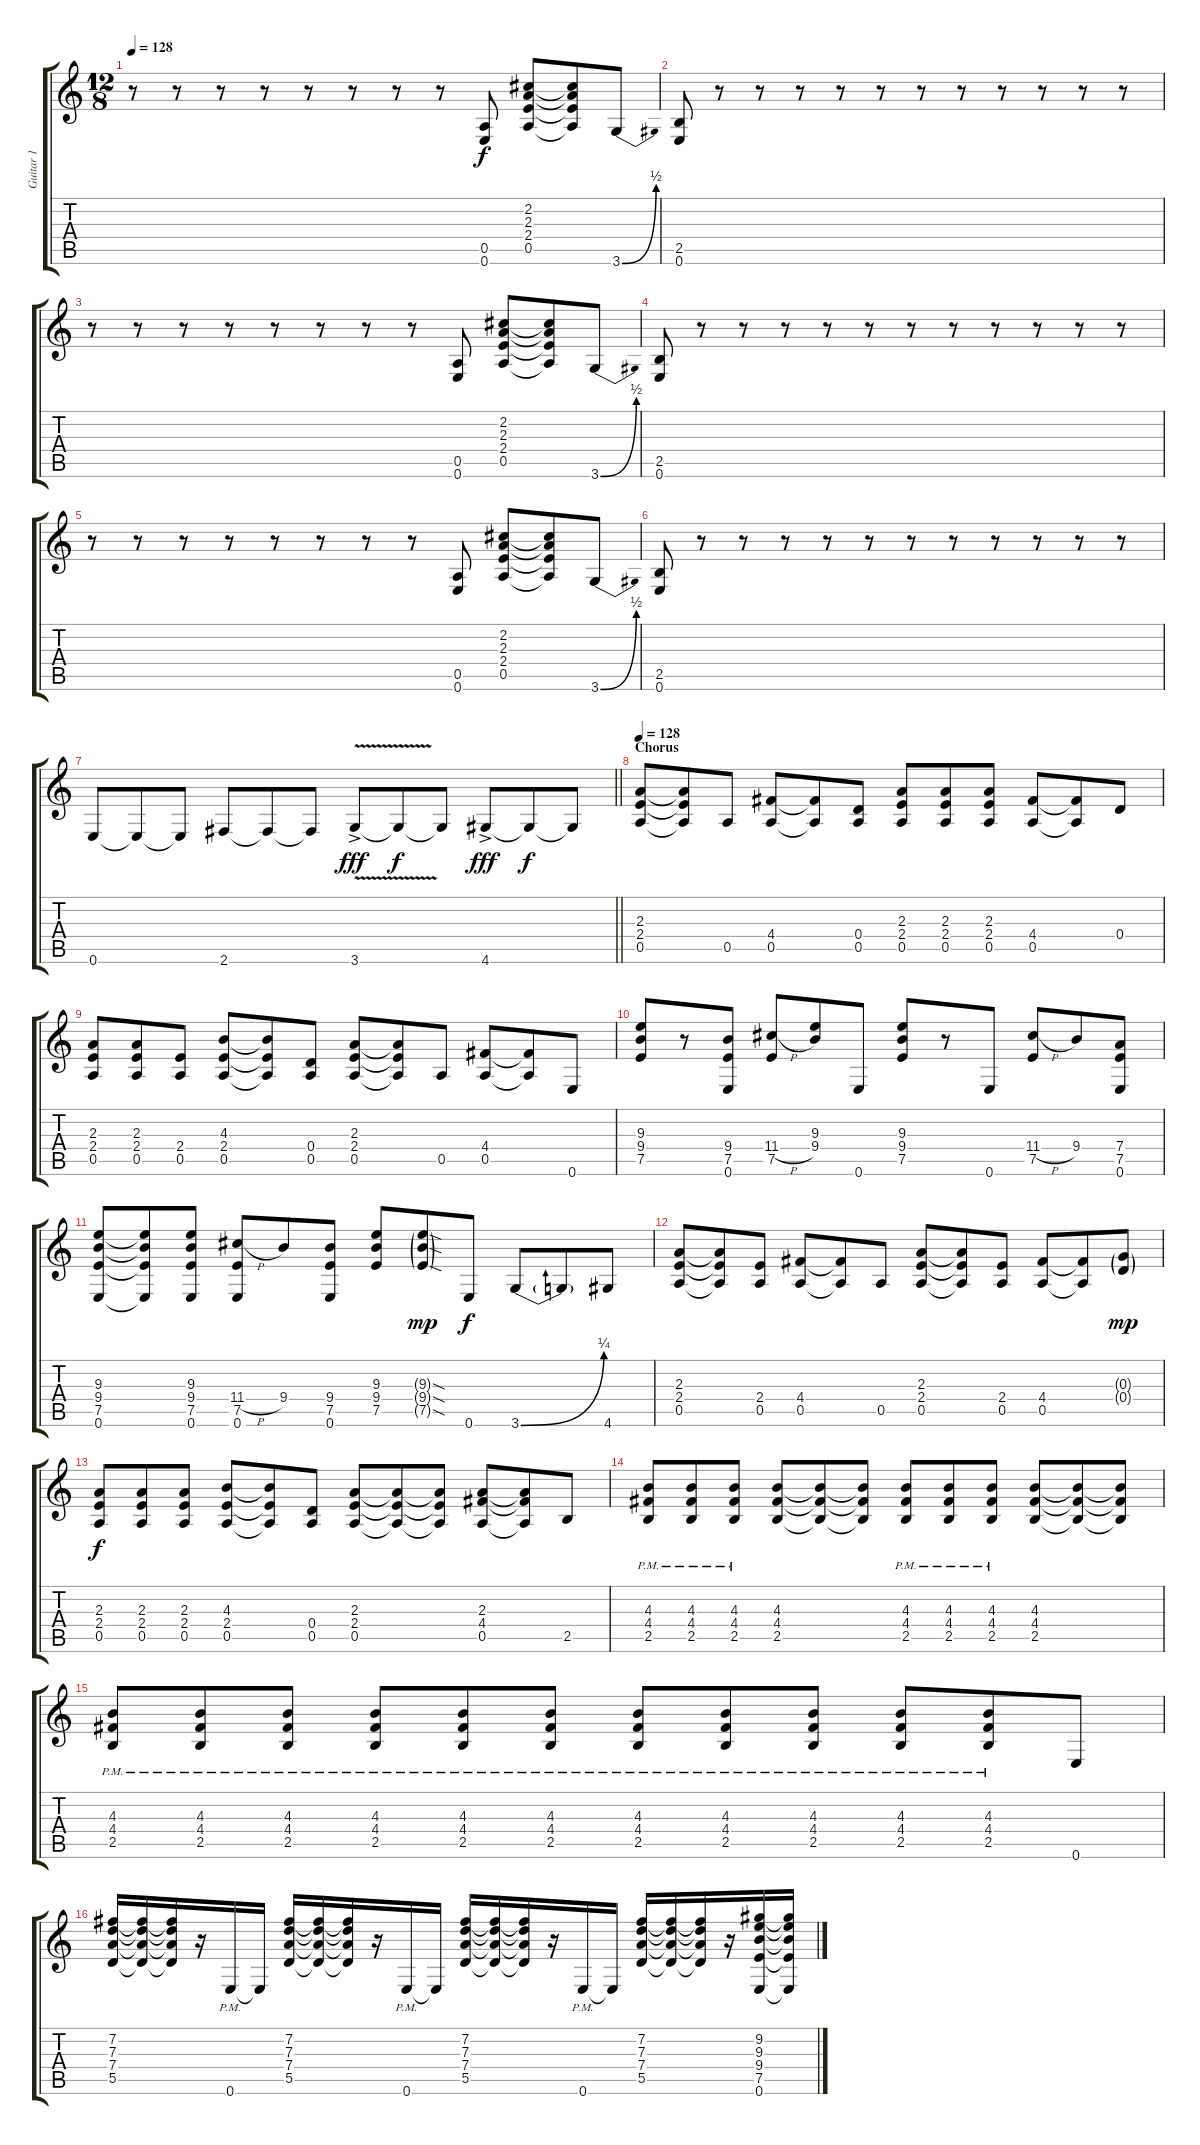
\track ("Guitar 1" "Guitar 1") {instrument distortionguitar}
\staff {score tabs}
\tuning (E4 B3 G3 D3 A2 E2) {hide}
\ts (12 8)
\tempo 128
\clef g2
\ks c
r.8{dy f} r.8 r.8 r.8 r.8 r.8 r.8 r.8 (0.5 0.6).8 (2.2 2.3 2.4 0.5).8 (2.2{t} 2.3{t} 2.4{t} 0.5{t}).8 3.6{be (bend 0 0 60 2)}.8 |
(2.5 0.6).8 r.8 r.8 r.8 r.8 r.8 r.8 r.8 r.8 r.8 r.8 r.8 |
r.8 r.8 r.8 r.8 r.8 r.8 r.8 r.8 (0.5 0.6).8 (2.2 2.3 2.4 0.5).8 (2.2{t} 2.3{t} 2.4{t} 0.5{t}).8 3.6{be (bend 0 0 60 2)}.8 |
(2.5 0.6).8 r.8 r.8 r.8 r.8 r.8 r.8 r.8 r.8 r.8 r.8 r.8 |
r.8 r.8 r.8 r.8 r.8 r.8 r.8 r.8 (0.5 0.6).8 (2.2 2.3 2.4 0.5).8 (2.2{t} 2.3{t} 2.4{t} 0.5{t}).8 3.6{be (bend 0 0 60 2)}.8 |
(2.5 0.6).8 r.8 r.8 r.8 r.8 r.8 r.8 r.8 r.8 r.8 r.8 r.8 |
\barLineRight lightlight
0.6.8 0.6{t}.8 0.6{t}.8 2.6.8 2.6{t}.8 2.6{t}.8 3.6{v ac}.8{dy fff} 3.6{t}.8{dy f} 3.6{t}.8 4.6{ac}.8{dy fff} 4.6{t}.8{dy f} 4.6{t}.8 |
\section ("" "Chorus")
\tempo 128
(2.3 2.4 0.5).8 (2.3{t} 2.4{t} 0.5{t}).8 0.5.8 (4.4 0.5).8 (4.4{t} 0.5{t}).8 (0.4 0.5).8 (2.3 2.4 0.5).8 (2.3 2.4 0.5).8 (2.3 2.4 0.5).8 (4.4 0.5).8 (4.4{t} 0.5{t}).8 0.4.8 |
(2.3 2.4 0.5).8 (2.3 2.4 0.5).8 (2.4 0.5).8 (4.3 2.4 0.5).8 (4.3{t} 2.4{t} 0.5{t}).8 (0.4 0.5).8 (2.3 2.4 0.5).8 (2.3{t} 2.4{t} 0.5{t}).8 0.5.8 (4.4 0.5).8 (4.4{t} 0.5{t}).8 0.6.8 |
(9.3 9.4 7.5).8 r.8 (9.4 7.5 0.6).8 (11.4{h} 7.5).8 (9.3 9.4).8 0.6.8 (9.3 9.4 7.5).8 r.8 0.6.8 (11.4{h} 7.5).8 9.4.8 (7.4 7.5 0.6).8 |
(9.3 9.4 7.5 0.6).8 (9.3{t} 9.4{t} 7.5{t} 0.6{t}).8 (9.3 9.4 7.5 0.6).8 (11.4{h} 7.5 0.6).8 9.4.8 (9.4 7.5 0.6).8 (9.3 9.4 7.5).8 (9.3{sod g} 9.4{sod g} 7.5{sod g}).8{dy mp} 0.6.8{dy f} 3.6{be (bend 0 0 60 1)}.8 3.6{t}.8 4.6.8 |
(2.3 2.4 0.5).8 (2.3{t} 2.4{t} 0.5{t}).8 (2.4 0.5).8 (4.4 0.5).8 (4.4{t} 0.5{t}).8 0.5.8 (2.3 2.4 0.5).8 (2.3{t} 2.4{t} 0.5{t}).8 (2.4 0.5).8 (4.4 0.5).8 (4.4{t} 0.5{t}).8 (0.3{g} 0.4{g}).8{dy mp} |
(2.3 2.4 0.5).8{dy f} (2.3 2.4 0.5).8 (2.3 2.4 0.5).8 (4.3 2.4 0.5).8 (4.3{t} 2.4{t} 0.5{t}).8 (0.4 0.5).8 (2.3 2.4 0.5).8 (2.3{t} 2.4{t} 0.5{t}).8 (2.3{t} 2.4{t} 0.5{t}).8 (2.3 4.4 0.5).8 (2.3{t} 4.4{t} 0.5{t}).8 2.5.8 |
(4.3{pm} 4.4{pm} 2.5{pm}).8 (4.3{pm} 4.4{pm} 2.5{pm}).8 (4.3{pm} 4.4{pm} 2.5{pm}).8 (4.3 4.4 2.5).8 (4.3{t} 4.4{t} 2.5{t}).8 (4.3{t} 4.4{t} 2.5{t}).8 (4.3{pm} 4.4{pm} 2.5{pm}).8 (4.3{pm} 4.4{pm} 2.5{pm}).8 (4.3{pm} 4.4{pm} 2.5{pm}).8 (4.3 4.4 2.5).8 (4.3{t} 4.4{t} 2.5{t}).8 (4.3{t} 4.4{t} 2.5{t}).8 |
(4.3{pm} 4.4{pm} 2.5{pm}).8 (4.3{pm} 4.4{pm} 2.5{pm}).8 (4.3{pm} 4.4{pm} 2.5{pm}).8 (4.3{pm} 4.4{pm} 2.5{pm}).8 (4.3{pm} 4.4{pm} 2.5{pm}).8 (4.3{pm} 4.4{pm} 2.5{pm}).8 (4.3{pm} 4.4{pm} 2.5{pm}).8 (4.3{pm} 4.4{pm} 2.5{pm}).8 (4.3{pm} 4.4{pm} 2.5{pm}).8 (4.3{pm} 4.4{pm} 2.5{pm}).8 (4.3{pm} 4.4{pm} 2.5{pm}).8 0.6.8 |
(7.2 7.3 7.4 5.5).16 (7.2{t} 7.3{t} 7.4{t} 5.5{t}).16 (7.2{t} 7.3{t} 7.4{t} 5.5{t}).16 r.16 0.6{pm}.16 0.6{t}.16 (7.2 7.3 7.4 5.5).16 (7.2{t} 7.3{t} 7.4{t} 5.5{t}).16 (7.2{t} 7.3{t} 7.4{t} 5.5{t}).16 r.16 0.6{pm}.16 0.6{t}.16 (7.2 7.3 7.4 5.5).16 (7.2{t} 7.3{t} 7.4{t} 5.5{t}).16 (7.2{t} 7.3{t} 7.4{t} 5.5{t}).16 r.16 0.6{pm}.16 0.6{t}.16 (7.2 7.3 7.4 5.5).16 (7.2{t} 7.3{t} 7.4{t} 5.5{t}).16 (7.2{t} 7.3{t} 7.4{t} 5.5{t}).16 r.16 (9.2 9.3 9.4 7.5 0.6).16 (9.2{t} 9.3{t} 9.4{t} 7.5{t} 0.6{t}).16
